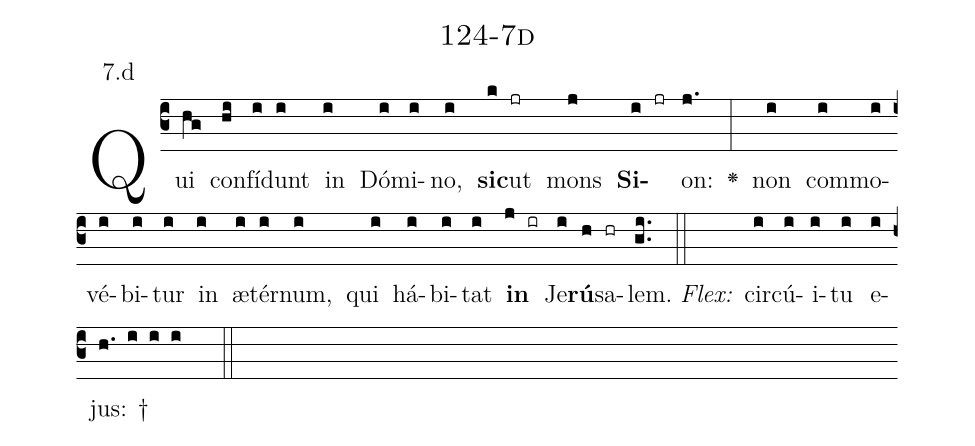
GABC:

name: 124-7d;
annotation: 7.d;
%%
(c3)Qui(hg) con(hi)fí(i)dunt(i) in(i) Dó(i)mi(i)no,(i) <b>sic</b>(k)ut(jr) mons(j) <b>Si</b>(i jr)on:(j.) <v>\greheightstar</v>(:) non(i) com(i)mo(i)vé(i)bi(i)tur(i) in(i) æ(i)tér(i)num,(i) qui(i) há(i)bi(i)tat(i) <b>in</b>(j ir) Je(i)<b>rú</b>(h)sa(hr)lem.(gi..) (::)
<i>Flex:</i>()  cir(i)cú(i)i(i)tu(i) e(i)jus: †(h. i i i  ::)

%E(i) u(i) o(j) u(i) a(h) e.(gi..) (::)
